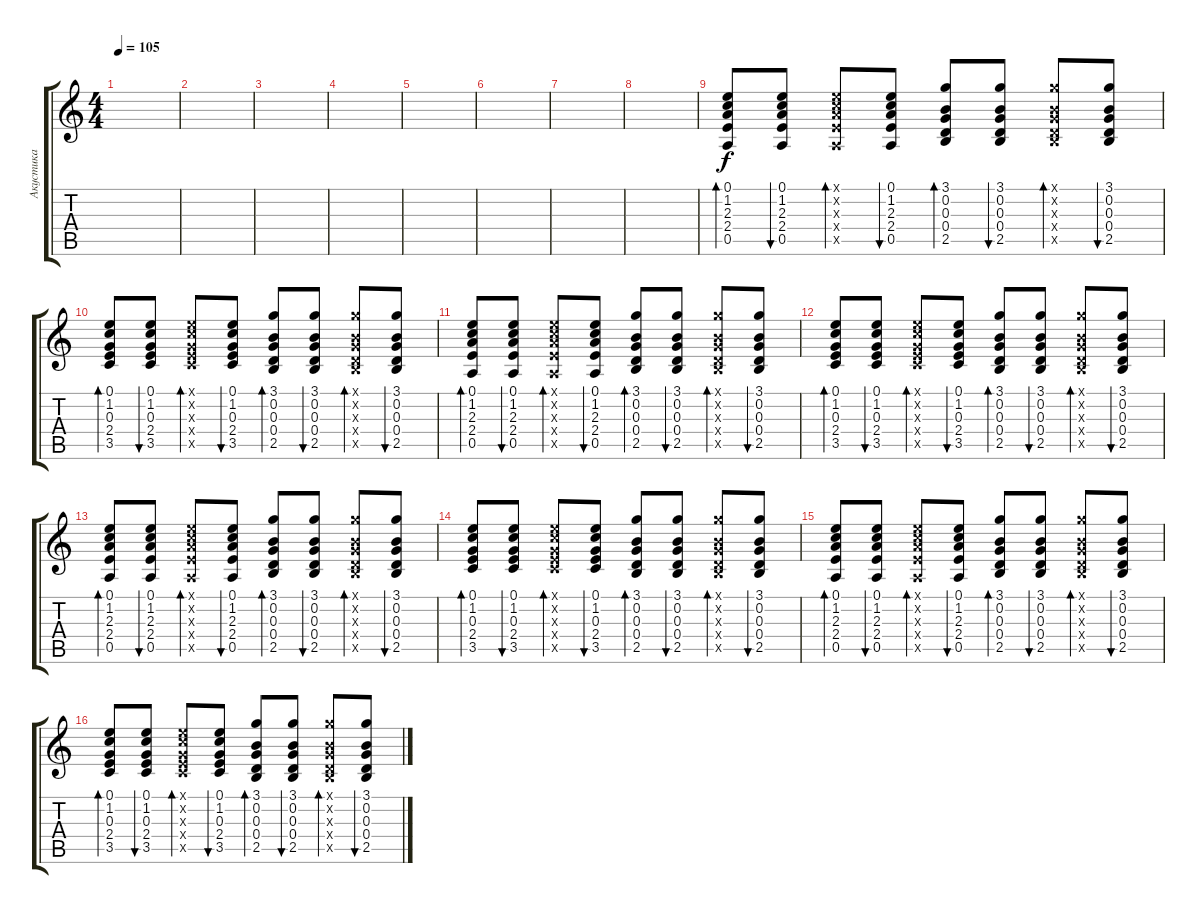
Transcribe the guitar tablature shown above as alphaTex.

\track ("Акустика" "Акустика") {instrument acousticguitarsteel}
\staff {score tabs}
\tuning (E4 B3 G3 D3 A2 E2) {hide}
\ts (4 4)
\tempo 105
\clef g2
\ks c
|
|
|
|
|
|
|
|
(0.1 1.2 2.3 2.4 0.5).8{bd 120} (0.1 1.2 2.3 2.4 0.5).8{bu 120} (0.1{x} 1.2{x} 2.3{x} 2.4{x} 0.5{x}).8{bd 120} (0.1 1.2 2.3 2.4 0.5).8{bu 120} (3.1 0.2 0.3 0.4 2.5).8{bd 120} (3.1 0.2 0.3 0.4 2.5).8{bu 120} (3.1{x} 0.2{x} 0.3{x} 0.4{x} 2.5{x}).8{bd 120} (3.1 0.2 0.3 0.4 2.5).8{bu 120} |
(0.1 1.2 0.3 2.4 3.5).8{bd 120} (0.1 1.2 0.3 2.4 3.5).8{bu 120} (0.1{x} 1.2{x} 0.3{x} 2.4{x} 3.5{x}).8{bd 120} (0.1 1.2 0.3 2.4 3.5).8{bu 120} (3.1 0.2 0.3 0.4 2.5).8{bd 120} (3.1 0.2 0.3 0.4 2.5).8{bu 120} (3.1{x} 0.2{x} 0.3{x} 0.4{x} 2.5{x}).8{bd 120} (3.1 0.2 0.3 0.4 2.5).8{bu 120} |
(0.1 1.2 2.3 2.4 0.5).8{bd 120} (0.1 1.2 2.3 2.4 0.5).8{bu 120} (0.1{x} 1.2{x} 2.3{x} 2.4{x} 0.5{x}).8{bd 120} (0.1 1.2 2.3 2.4 0.5).8{bu 120} (3.1 0.2 0.3 0.4 2.5).8{bd 120} (3.1 0.2 0.3 0.4 2.5).8{bu 120} (3.1{x} 0.2{x} 0.3{x} 0.4{x} 2.5{x}).8{bd 120} (3.1 0.2 0.3 0.4 2.5).8{bu 120} |
(0.1 1.2 0.3 2.4 3.5).8{bd 120} (0.1 1.2 0.3 2.4 3.5).8{bu 120} (0.1{x} 1.2{x} 0.3{x} 2.4{x} 3.5{x}).8{bd 120} (0.1 1.2 0.3 2.4 3.5).8{bu 120} (3.1 0.2 0.3 0.4 2.5).8{bd 120} (3.1 0.2 0.3 0.4 2.5).8{bu 120} (3.1{x} 0.2{x} 0.3{x} 0.4{x} 2.5{x}).8{bd 120} (3.1 0.2 0.3 0.4 2.5).8{bu 120} |
(0.1 1.2 2.3 2.4 0.5).8{bd 120} (0.1 1.2 2.3 2.4 0.5).8{bu 120} (0.1{x} 1.2{x} 2.3{x} 2.4{x} 0.5{x}).8{bd 120} (0.1 1.2 2.3 2.4 0.5).8{bu 120} (3.1 0.2 0.3 0.4 2.5).8{bd 120} (3.1 0.2 0.3 0.4 2.5).8{bu 120} (3.1{x} 0.2{x} 0.3{x} 0.4{x} 2.5{x}).8{bd 120} (3.1 0.2 0.3 0.4 2.5).8{bu 120} |
(0.1 1.2 0.3 2.4 3.5).8{bd 120} (0.1 1.2 0.3 2.4 3.5).8{bu 120} (0.1{x} 1.2{x} 0.3{x} 2.4{x} 3.5{x}).8{bd 120} (0.1 1.2 0.3 2.4 3.5).8{bu 120} (3.1 0.2 0.3 0.4 2.5).8{bd 120} (3.1 0.2 0.3 0.4 2.5).8{bu 120} (3.1{x} 0.2{x} 0.3{x} 0.4{x} 2.5{x}).8{bd 120} (3.1 0.2 0.3 0.4 2.5).8{bu 120} |
(0.1 1.2 2.3 2.4 0.5).8{bd 120} (0.1 1.2 2.3 2.4 0.5).8{bu 120} (0.1{x} 1.2{x} 2.3{x} 2.4{x} 0.5{x}).8{bd 120} (0.1 1.2 2.3 2.4 0.5).8{bu 120} (3.1 0.2 0.3 0.4 2.5).8{bd 120} (3.1 0.2 0.3 0.4 2.5).8{bu 120} (3.1{x} 0.2{x} 0.3{x} 0.4{x} 2.5{x}).8{bd 120} (3.1 0.2 0.3 0.4 2.5).8{bu 120} |
(0.1 1.2 0.3 2.4 3.5).8{bd 120} (0.1 1.2 0.3 2.4 3.5).8{bu 120} (0.1{x} 1.2{x} 0.3{x} 2.4{x} 3.5{x}).8{bd 120} (0.1 1.2 0.3 2.4 3.5).8{bu 120} (3.1 0.2 0.3 0.4 2.5).8{bd 120} (3.1 0.2 0.3 0.4 2.5).8{bu 120} (3.1{x} 0.2{x} 0.3{x} 0.4{x} 2.5{x}).8{bd 120} (3.1 0.2 0.3 0.4 2.5).8{bu 120}
